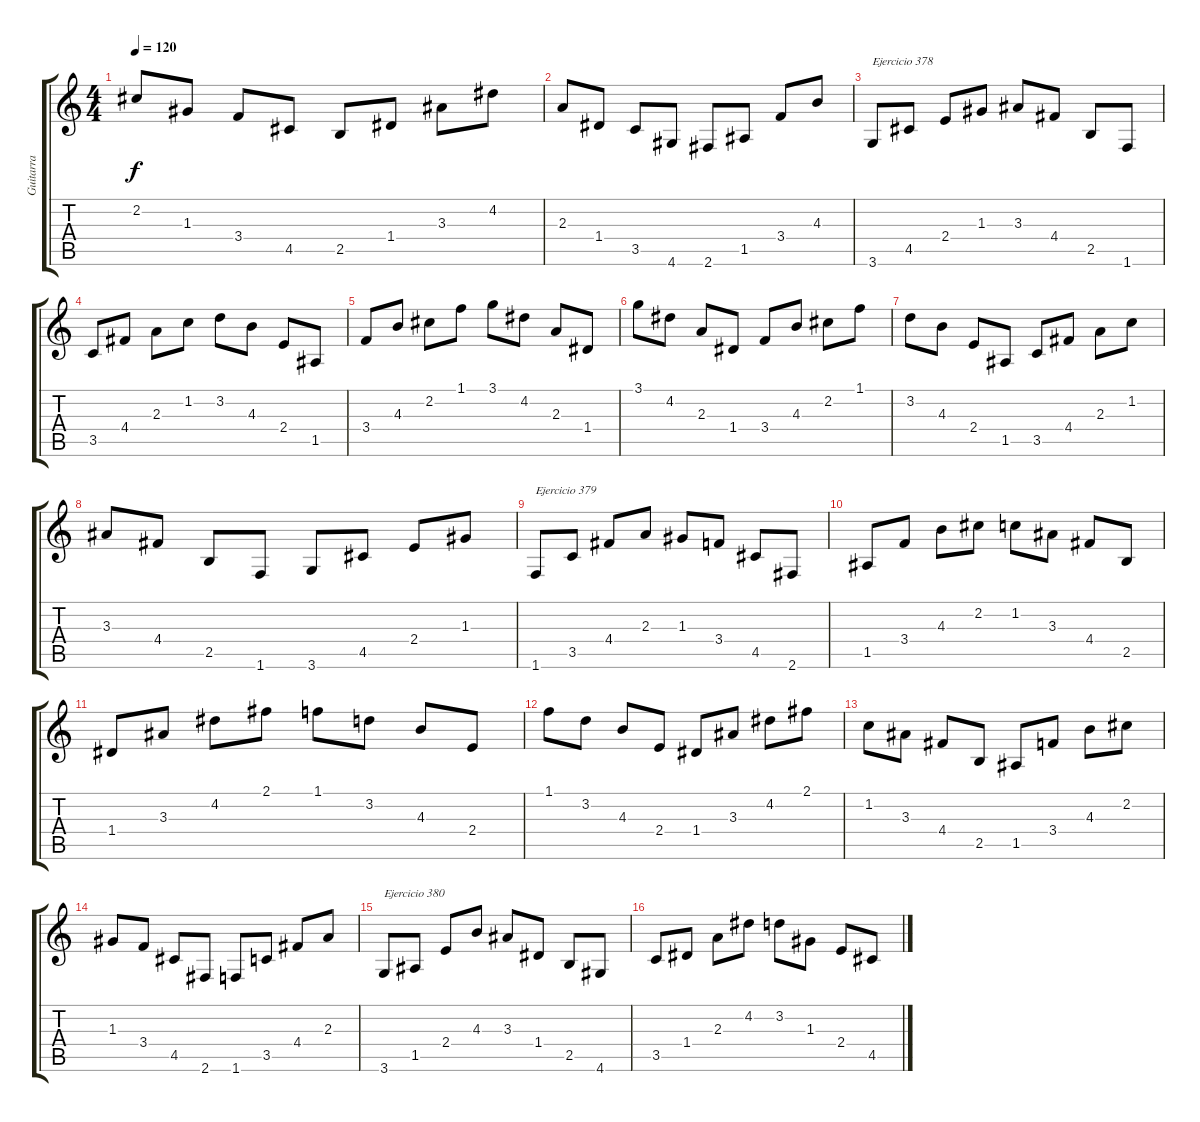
\track ("Guitarra " "Guitarra ") {instrument acousticguitarnylon}
\staff {score tabs}
\tuning (E4 B3 G3 D3 A2 E2) {hide}
\ts (4 4)
\tempo 120
\clef g2
\ks c
2.2.8{dy f} 1.3.8 3.4.8 4.5.8 2.5.8 1.4.8 3.3.8 4.2.8 |
2.3.8 1.4.8 3.5.8 4.6.8 2.6.8 1.5.8 3.4.8 4.3.8 |
3.6.8{txt "Ejercicio 378"} 4.5.8 2.4.8 1.3.8 3.3.8 4.4.8 2.5.8 1.6.8 |
3.5.8 4.4.8 2.3.8 1.2.8 3.2.8 4.3.8 2.4.8 1.5.8 |
3.4.8 4.3.8 2.2.8 1.1.8 3.1.8 4.2.8 2.3.8 1.4.8 |
3.1.8 4.2.8 2.3.8 1.4.8 3.4.8 4.3.8 2.2.8 1.1.8 |
3.2.8 4.3.8 2.4.8 1.5.8 3.5.8 4.4.8 2.3.8 1.2.8 |
3.3.8 4.4.8 2.5.8 1.6.8 3.6.8 4.5.8 2.4.8 1.3.8 |
1.6.8{txt "Ejercicio 379"} 3.5.8 4.4.8 2.3.8 1.3.8 3.4.8 4.5.8 2.6.8 |
1.5.8 3.4.8 4.3.8 2.2.8 1.2.8 3.3.8 4.4.8 2.5.8 |
1.4.8 3.3.8 4.2.8 2.1.8 1.1.8 3.2.8 4.3.8 2.4.8 |
1.1.8 3.2.8 4.3.8 2.4.8 1.4.8 3.3.8 4.2.8 2.1.8 |
1.2.8 3.3.8 4.4.8 2.5.8 1.5.8 3.4.8 4.3.8 2.2.8 |
1.3.8 3.4.8 4.5.8 2.6.8 1.6.8 3.5.8 4.4.8 2.3.8 |
3.6.8{txt "Ejercicio 380"} 1.5.8 2.4.8 4.3.8 3.3.8 1.4.8 2.5.8 4.6.8 |
3.5.8 1.4.8 2.3.8 4.2.8 3.2.8 1.3.8 2.4.8 4.5.8
